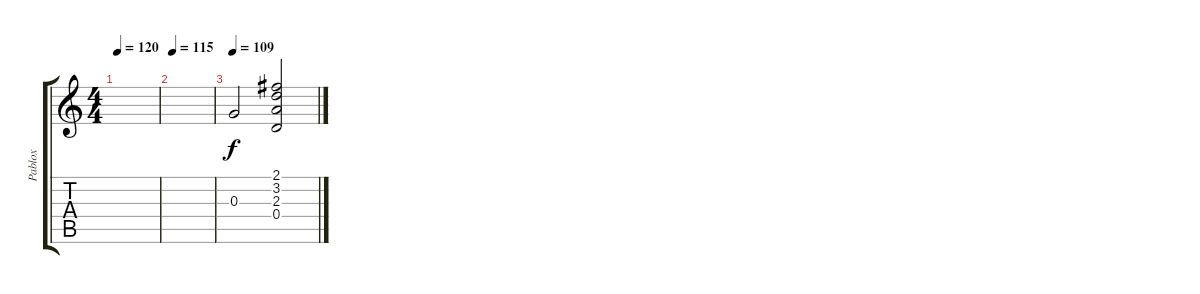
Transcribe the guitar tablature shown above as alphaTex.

\track ("Pablox" "Pablox") {instrument distortionguitar}
\staff {score tabs}
\tuning (E4 B3 G3 D3 A2 E2) {hide}
\ts (4 4)
\tempo 120
\clef g2
\ks c
|
\tempo 115
|
\tempo 109
0.3.2 (2.1 3.2 2.3 0.4).2
